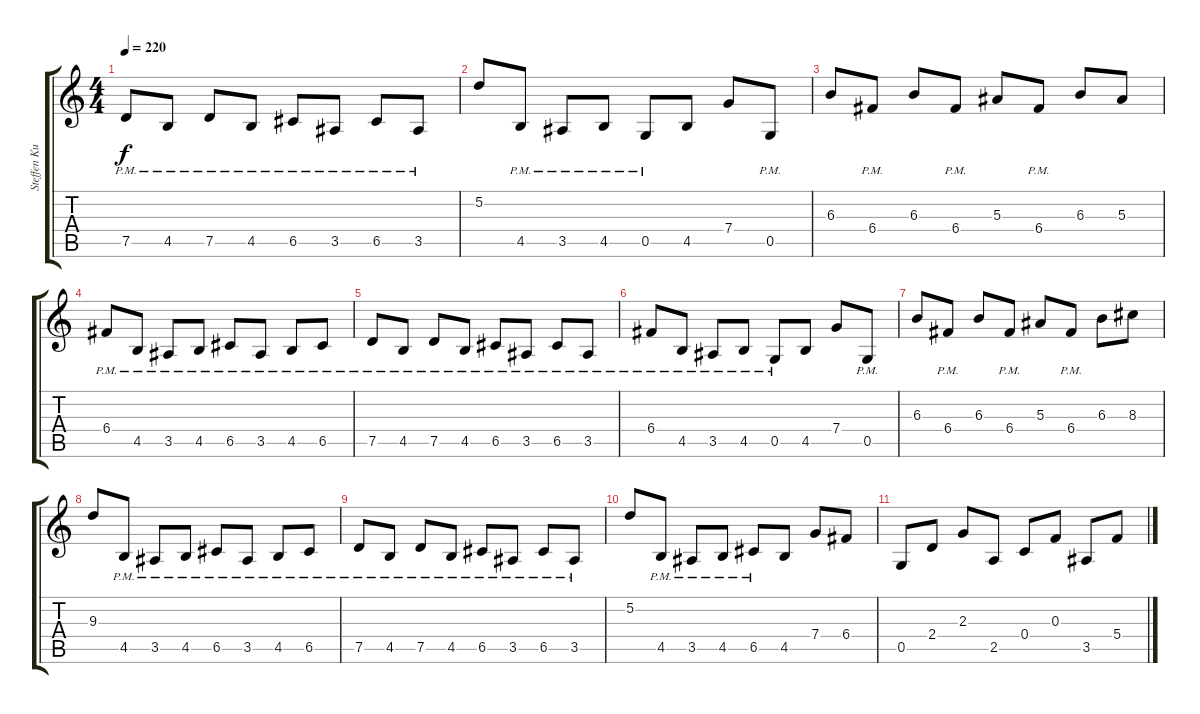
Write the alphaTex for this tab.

\track ("Steffen Kummerer" "Steffen Ku") {instrument distortionguitar}
\staff {score tabs}
\tuning (D4 A3 F3 C3 G2 D2) {hide}
\ts (4 4)
\tempo 220
\clef g2
\ks c
7.5{pm}.8{dy f} 4.5{pm}.8 7.5{pm}.8 4.5{pm}.8 6.5{pm}.8 3.5{pm}.8 6.5{pm}.8 3.5{pm}.8 |
5.2.8 4.5{pm}.8 3.5{pm}.8 4.5{pm}.8 0.5{pm}.8 4.5.8 7.4.8 0.5{pm}.8 |
6.3.8 6.4{pm}.8 6.3.8 6.4{pm}.8 5.3.8 6.4{pm}.8 6.3.8 5.3.8 |
6.4{pm}.8 4.5{pm}.8 3.5{pm}.8 4.5{pm}.8 6.5{pm}.8 3.5{pm}.8 4.5{pm}.8 6.5{pm}.8 |
7.5{pm}.8 4.5{pm}.8 7.5{pm}.8 4.5{pm}.8 6.5{pm}.8 3.5{pm}.8 6.5{pm}.8 3.5{pm}.8 |
6.4{pm}.8 4.5{pm}.8 3.5{pm}.8 4.5{pm}.8 0.5{pm}.8 4.5.8 7.4.8 0.5{pm}.8 |
6.3.8 6.4{pm}.8 6.3.8 6.4{pm}.8 5.3.8 6.4{pm}.8 6.3.8 8.3.8 |
9.3.8 4.5{pm}.8 3.5{pm}.8 4.5{pm}.8 6.5{pm}.8 3.5{pm}.8 4.5{pm}.8 6.5{pm}.8 |
7.5{pm}.8 4.5{pm}.8 7.5{pm}.8 4.5{pm}.8 6.5{pm}.8 3.5{pm}.8 6.5{pm}.8 3.5{pm}.8 |
5.2.8 4.5{pm}.8 3.5{pm}.8 4.5{pm}.8 6.5{pm}.8 4.5.8 7.4.8 6.4.8 |
0.5.8 2.4.8 2.3.8 2.5.8 0.4.8 0.3.8 3.5.8 5.4.8
